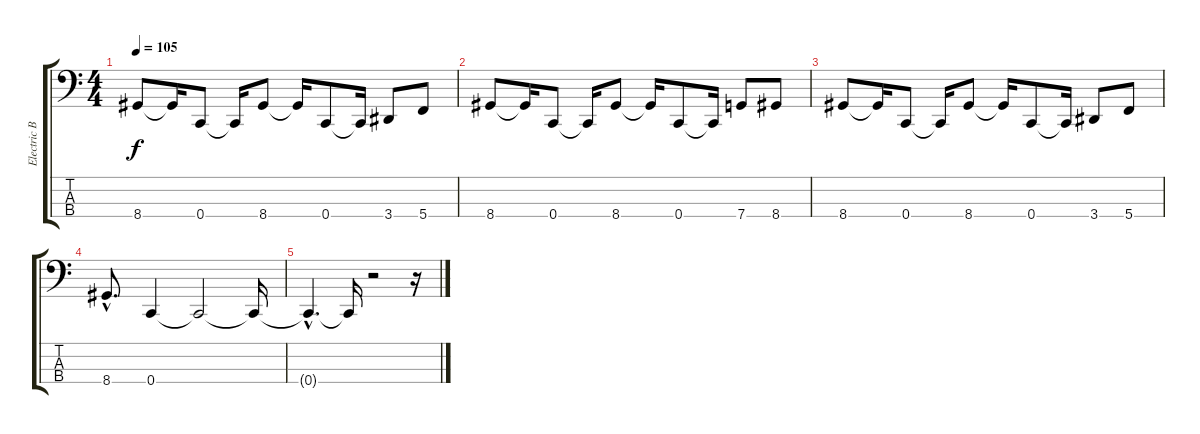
\track ("Electric Bass" "Electric B") {instrument electricbassfinger}
\staff {score tabs}
\tuning (F2 C2 G1 C1) {hide}
\ts (4 4)
\tempo 105
\clef f4
\ks c
8.4.8{dy f} 8.4{t}.16 0.4.8 0.4{t}.16 8.4.8 8.4{t}.16 0.4.8 0.4{t}.16 3.4.8 5.4.8 |
8.4.8 8.4{t}.16 0.4.8 0.4{t}.16 8.4.8 8.4{t}.16 0.4.8 0.4{t}.16 7.4.8 8.4.8 |
8.4.8 8.4{t}.16 0.4.8 0.4{t}.16 8.4.8 8.4{t}.16 0.4.8 0.4{t}.16 3.4.8 5.4.8 |
8.4{hac}.8{d} 0.4.4 0.4{t}.2 0.4{t}.16 |
0.4{hac t}.4{d} 0.4{t}.16 r.2 r.16
